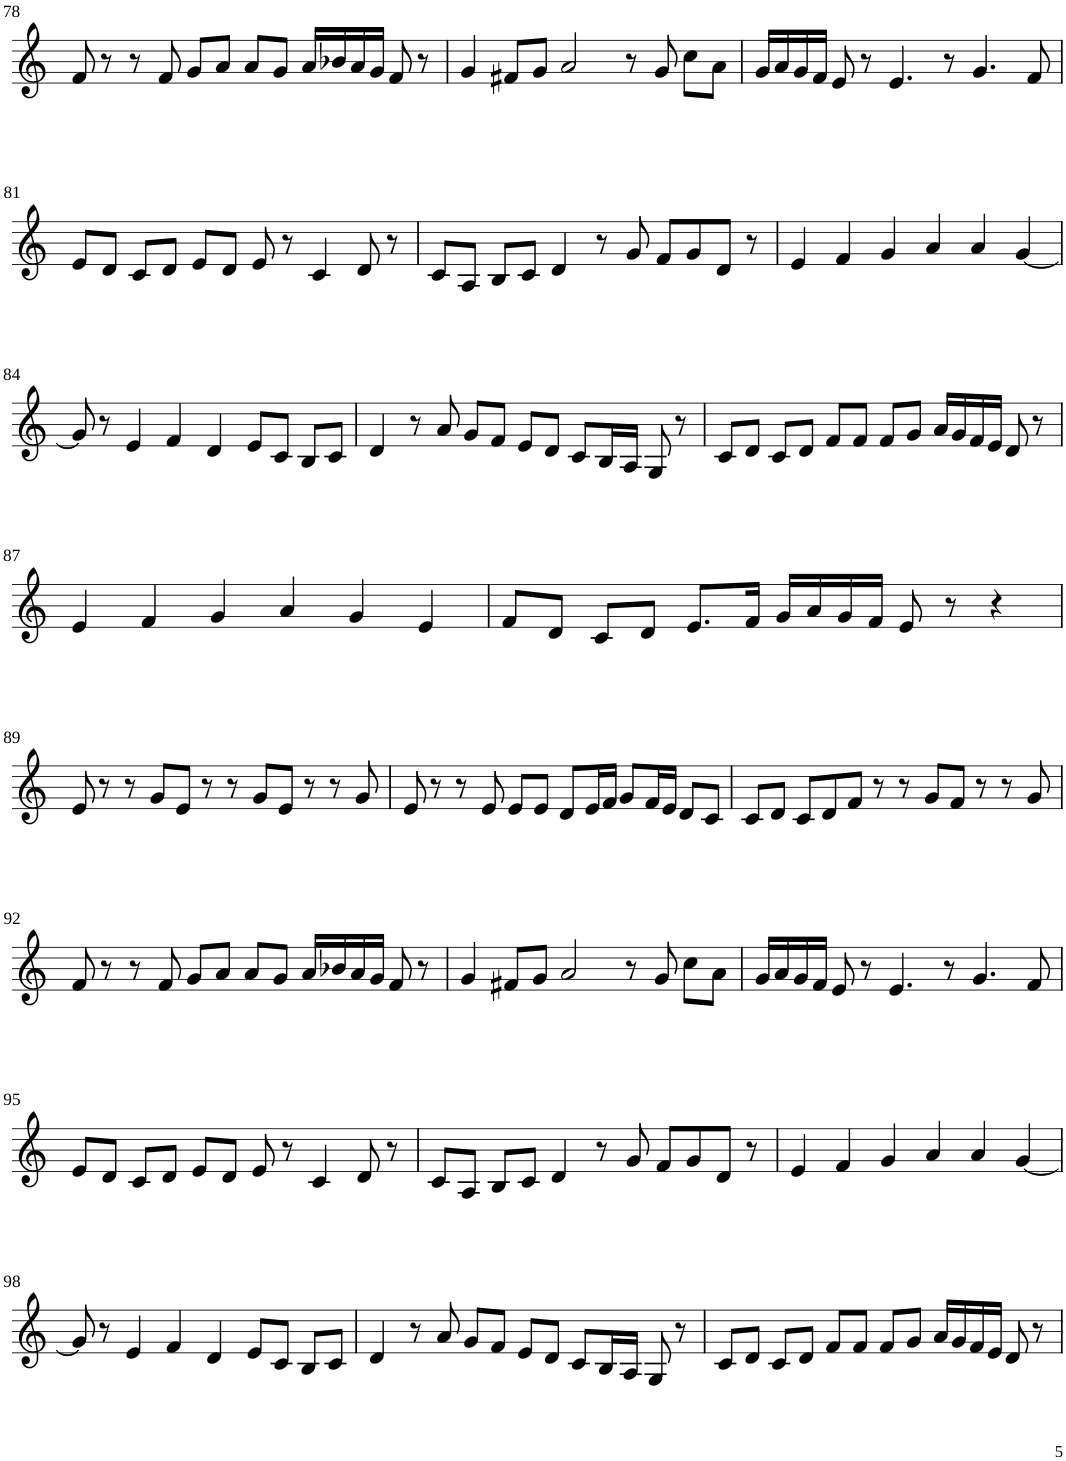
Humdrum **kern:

**kern
*part1
*staff1
*I"Violin
!!LO:PB:g=z
*clefG2
*k[]
*M6/4
=78
8f/
8r
8r
8f/
8g/L
8a/J
8a/L
8g/J
16a/LL
16b-X/
16a/
16g/JJ
8f/
8r
=79
4g/
8f#X/L
8g/J
2a/
8r
8g/
8cc\L
8a\J
=80
16g/LL
16a/
16g/
16f/JJ
8e/
8r
4.e/
8r
4.g/
8f/
!!LO:LB:g=z
=81
8e/L
8d/J
8c/L
8d/J
8e/L
8d/J
8e/
8r
4c/
8d/
8r
=82
8c/L
8A/J
8B/L
8c/J
4d/
8r
8g/
8f/L
8g/
8d/J
8r
=83
4e/
4f/
4g/
4a/
4a/
[4g/
!!LO:LB:g=z
=84
8g/]
8r
4e/
4f/
4d/
8e/L
8c/J
8B/L
8c/J
=85
4d/
8r
8a/
8g/L
8f/J
8e/L
8d/J
8c/L
16B/L
16A/JJ
8G/
8r
=86
8c/L
8d/J
8c/L
8d/J
8f/L
8f/J
8f/L
8g/J
16a/LL
16g/
16f/
16e/JJ
8d/
8r
!!LO:LB:g=z
=87
4e/
4f/
4g/
4a/
4g/
4e/
=88
8f/L
8d/J
8c/L
8d/J
8.e/L
16f/Jk
16g/LL
16a/
16g/
16f/JJ
8e/
8r
4r
!!LO:LB:g=z
=89
8e/
8r
8r
8g/L
8e/J
8r
8r
8g/L
8e/J
8r
8r
8g/
=90
8e/
8r
8r
8e/
8e/L
8e/J
8d/L
16e/L
16f/JJ
8g/L
16f/L
16e/JJ
8d/L
8c/J
=91
8c/L
8d/J
8c/L
8d/
8f/J
8r
8r
8g/L
8f/J
8r
8r
8g/
!!LO:LB:g=z
=92
8f/
8r
8r
8f/
8g/L
8a/J
8a/L
8g/J
16a/LL
16b-X/
16a/
16g/JJ
8f/
8r
=93
4g/
8f#X/L
8g/J
2a/
8r
8g/
8cc\L
8a\J
=94
16g/LL
16a/
16g/
16f/JJ
8e/
8r
4.e/
8r
4.g/
8f/
!!LO:LB:g=z
=95
8e/L
8d/J
8c/L
8d/J
8e/L
8d/J
8e/
8r
4c/
8d/
8r
=96
8c/L
8A/J
8B/L
8c/J
4d/
8r
8g/
8f/L
8g/
8d/J
8r
=97
4e/
4f/
4g/
4a/
4a/
[4g/
!!LO:LB:g=z
=98
8g/]
8r
4e/
4f/
4d/
8e/L
8c/J
8B/L
8c/J
=99
4d/
8r
8a/
8g/L
8f/J
8e/L
8d/J
8c/L
16B/L
16A/JJ
8G/
8r
=100
8c/L
8d/J
8c/L
8d/J
8f/L
8f/J
8f/L
8g/J
16a/LL
16g/
16f/
16e/JJ
8d/
8r
=
*-
